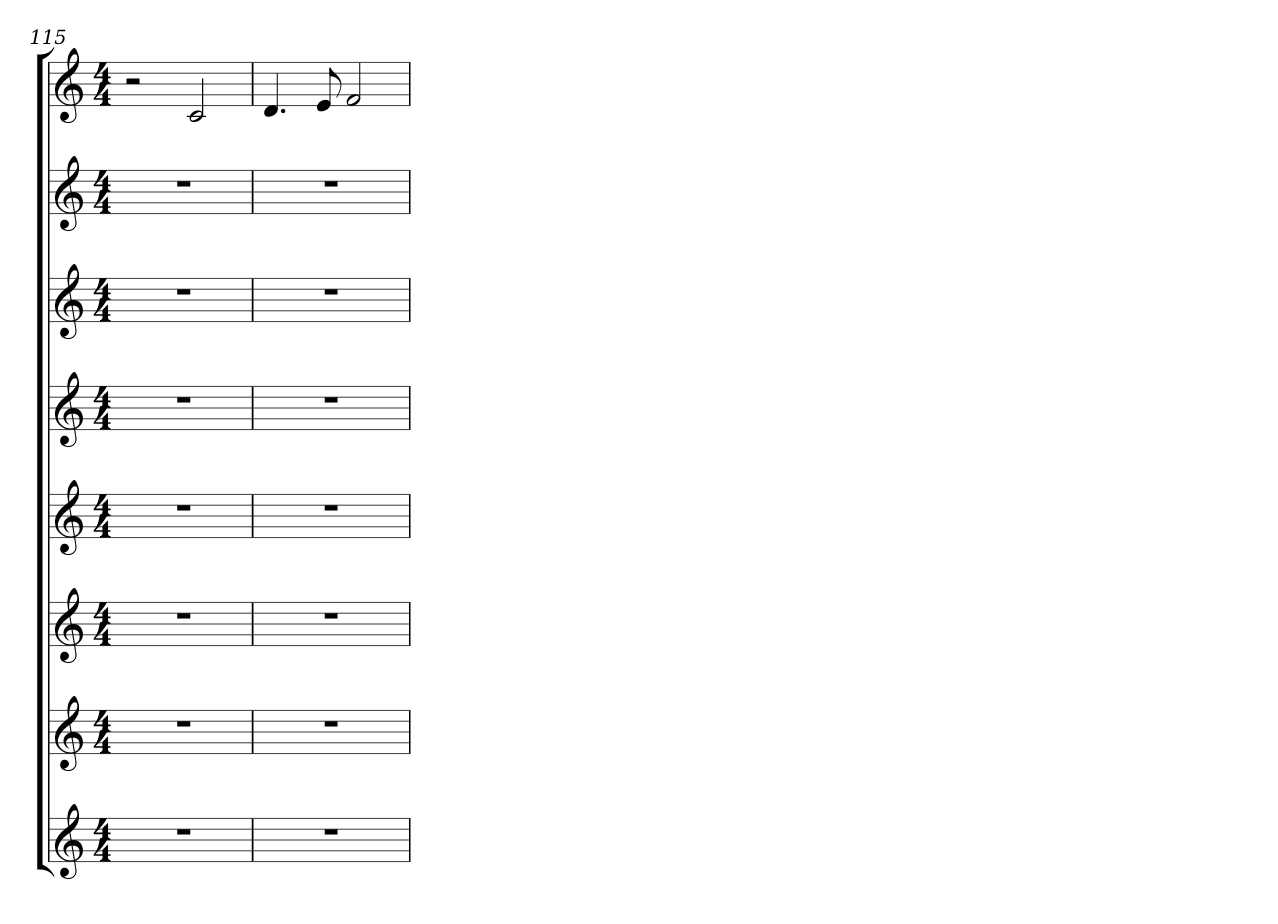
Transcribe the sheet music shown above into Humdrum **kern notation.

**kern	**kern	**kern	**kern	**kern	**kern	**kern	**kern
*part8	*part7	*part6	*part5	*part4	*part3	*part2	*part1
*staff8	*staff7	*staff6	*staff5	*staff4	*staff3	*staff2	*staff1
*clefG2	*clefG2	*clefG2	*clefG2	*clefG2	*clefG2	*clefG2	*clefG2
*k[]	*k[]	*k[]	*k[]	*k[]	*k[]	*k[]	*k[]
*M4/4	*M4/4	*M4/4	*M4/4	*M4/4	*M4/4	*M4/4	*M4/4
=115	=115	=115	=115	=115	=115	=115	=115
1r	1r	1r	1r	1r	1r	1r	2r
.	.	.	.	.	.	.	2c/
=116	=116	=116	=116	=116	=116	=116	=116
1r	1r	1r	1r	1r	1r	1r	4.d/
.	.	.	.	.	.	.	8e/
.	.	.	.	.	.	.	2f/
=	=	=	=	=	=	=	=
*-	*-	*-	*-	*-	*-	*-	*-
